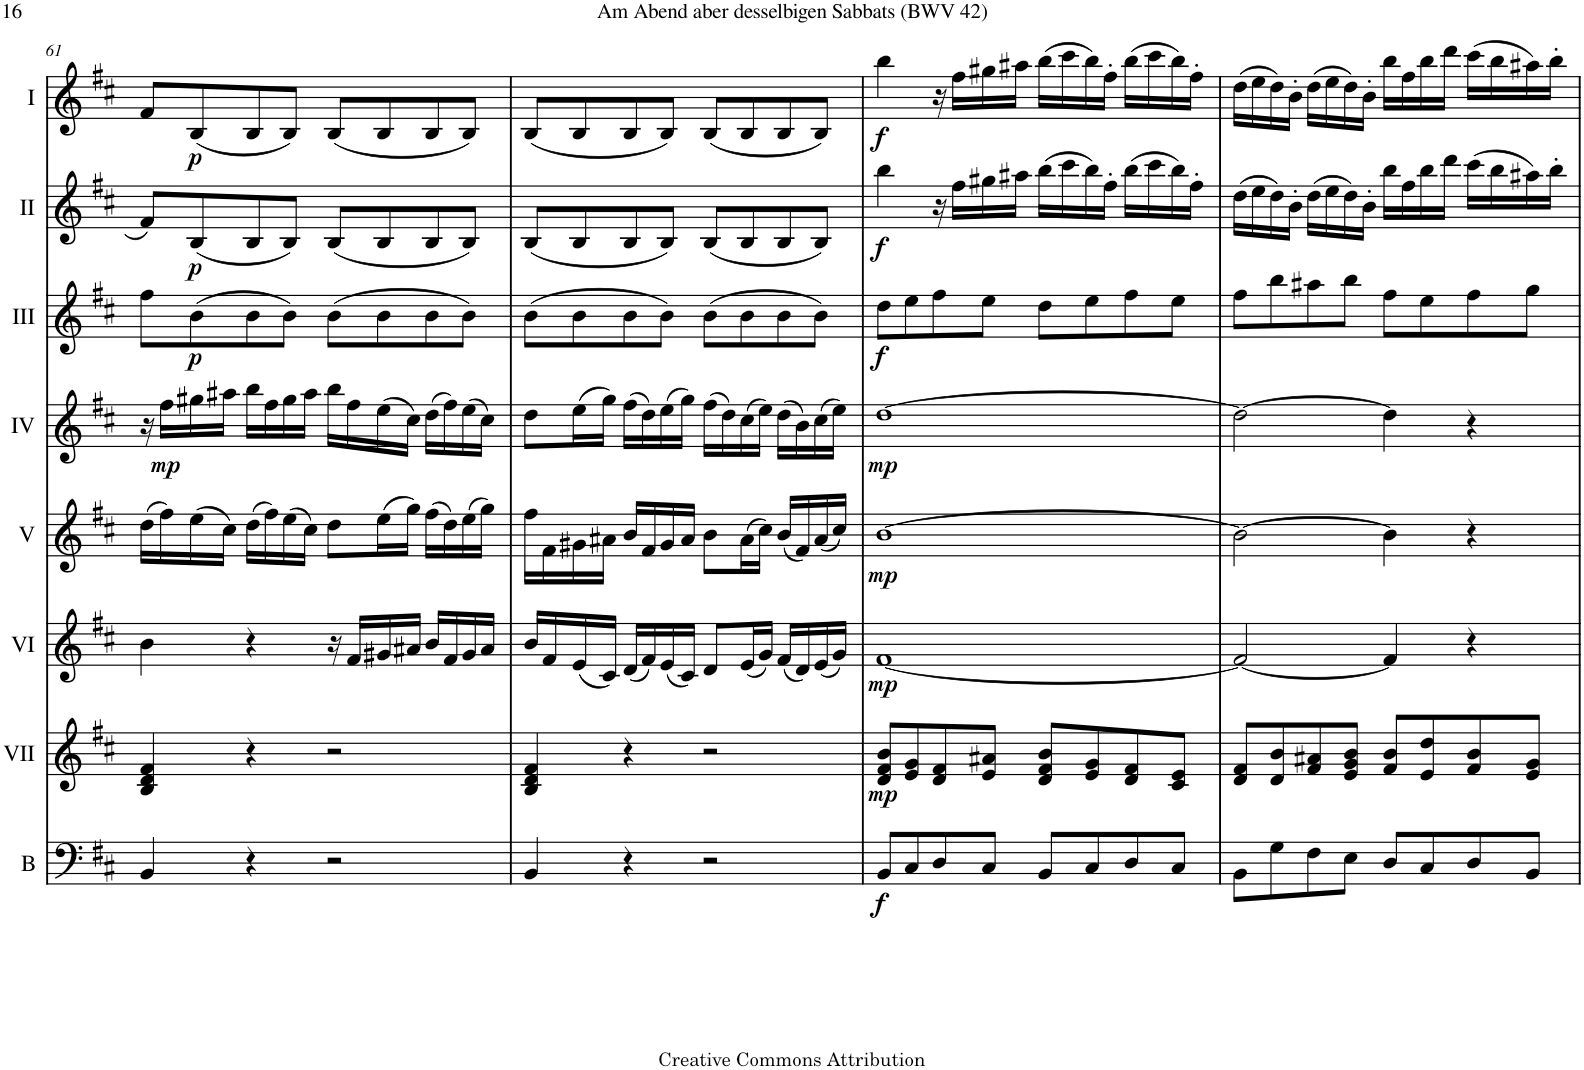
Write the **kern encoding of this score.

**kern	**dynam	**kern	**dynam	**kern	**dynam	**kern	**dynam	**kern	**dynam	**kern	**dynam	**kern	**dynam	**kern	**dynam
*part8	*part8	*part7	*part7	*part6	*part6	*part5	*part5	*part4	*part4	*part3	*part3	*part2	*part2	*part1	*part1
*staff8	*staff8	*staff7	*staff7	*staff6	*staff6	*staff5	*staff5	*staff4	*staff4	*staff3	*staff3	*staff2	*staff2	*staff1	*staff1
*I"Bass	*	*I"Acc. 7	*	*I"Acc. 6	*	*I"Acc. 5	*	*I"Acc. 4	*	*I"Acc. 3	*	*I"Acc. 2	*	*I"Acc. 1	*
*I'B	*	*	*	*	*	*	*	*	*	*	*	*	*	*	*
!!LO:PB:g=z
*clefF4	*	*clefG2	*	*clefG2	*	*clefG2	*	*clefG2	*	*clefG2	*	*clefG2	*	*clefG2	*
*Trd7c12	*	*	*	*Trd7c12	*	*	*	*	*	*Trd7c12	*	*	*	*	*
*k[f#c#]	*	*k[f#c#]	*	*k[f#c#]	*	*k[f#c#]	*	*k[f#c#]	*	*k[f#c#]	*	*k[f#c#]	*	*k[f#c#]	*
*M2/2	*	*M2/2	*	*M2/2	*	*M2/2	*	*M2/2	*	*M2/2	*	*M2/2	*	*M2/2	*
*met(c|)	*	*met(c|)	*	*met(c|)	*	*met(c|)	*	*met(c|)	*	*met(c|)	*	*met(c|)	*	*met(c|)	*
=61	=61	=61	=61	=61	=61	=61	=61	=61	=61	=61	=61	=61	=61	=61	=61
4BB/	.	4B/ 4d/ 4f#/	.	4b\	.	(16dd\LL	.	16r	.	8ff#\L	.	8f#/L	.	8f#/L	.
!	!	!	!	!	!	!	!	!	!LO:DY:b	!	!	!	!	!	!
.	.	.	.	.	.	16ff#\)	.	16ff#\LL	mp	.	.	.	.	.	.
!	!	!	!	!	!	!	!	!	!	!	!LO:DY:b	!	!LO:DY:b	!	!LO:DY:b
.	.	.	.	.	.	(16ee\	.	16gg#X\	.	(8b\	p	(8B/	p	(8B/	p
.	.	.	.	.	.	16cc#\JJ)	.	16aa#X\JJ	.	.	.	.	.	.	.
4r	.	4r	.	4r	.	(16dd\LL	.	16bb\LL	.	8b\	.	8B/	.	8B/	.
.	.	.	.	.	.	16ff#\)	.	16ff#\	.	.	.	.	.	.	.
.	.	.	.	.	.	(16ee\	.	16gg#\	.	8b\J)	.	8B/J)	.	8B/J)	.
.	.	.	.	.	.	16cc#\JJ)	.	16aa#\JJ	.	.	.	.	.	.	.
2r	.	2r	.	16r	.	8dd\L	.	16bb\LL	.	(8b\L	.	(8B/L	.	(8B/L	.
.	.	.	.	16f#/LL	.	.	.	16ff#\	.	.	.	.	.	.	.
.	.	.	.	16g#X/	.	(16ee\L	.	(16ee\	.	8b\	.	8B/	.	8B/	.
.	.	.	.	16a#X/JJ	.	16gg\JJ)	.	16cc#\JJ)	.	.	.	.	.	.	.
.	.	.	.	16b/LL	.	(16ff#\LL	.	(16dd\LL	.	8b\	.	8B/	.	8B/	.
.	.	.	.	16f#/	.	16dd\)	.	16ff#\)	.	.	.	.	.	.	.
.	.	.	.	16g#/	.	(16ee\	.	(16ee\	.	8b\J)	.	8B/J)	.	8B/J)	.
.	.	.	.	16a#/JJ	.	16gg\JJ)	.	16cc#\JJ)	.	.	.	.	.	.	.
=62	=62	=62	=62	=62	=62	=62	=62	=62	=62	=62	=62	=62	=62	=62	=62
4BB/	.	4B/ 4d/ 4f#/	.	16b/LL	.	16ff#\LL	.	8dd\L	.	(8b\L	.	(8B/L	.	(8B/L	.
.	.	.	.	16f#/	.	16f#\	.	.	.	.	.	.	.	.	.
.	.	.	.	(16e/	.	16g#X\	.	(16ee\L	.	8b\	.	8B/	.	8B/	.
.	.	.	.	16c#/JJ)	.	16a#X\JJ	.	16gg\JJ)	.	.	.	.	.	.	.
4r	.	4r	.	(16d/LL	.	16b/LL	.	(16ff#\LL	.	8b\	.	8B/	.	8B/	.
.	.	.	.	16f#/)	.	16f#/	.	16dd\)	.	.	.	.	.	.	.
.	.	.	.	(16e/	.	16g#/	.	(16ee\	.	8b\J)	.	8B/J)	.	8B/J)	.
.	.	.	.	16c#/JJ)	.	16a#/JJ	.	16gg\JJ)	.	.	.	.	.	.	.
2r	.	2r	.	8d/L	.	8b\L	.	(16ff#\LL	.	(8b\L	.	(8B/L	.	(8B/L	.
.	.	.	.	.	.	.	.	16dd\)	.	.	.	.	.	.	.
.	.	.	.	(16e/L	.	(16a#\L	.	(16cc#\	.	8b\	.	8B/	.	8B/	.
.	.	.	.	16g/JJ)	.	16cc#\JJ)	.	16ee\JJ)	.	.	.	.	.	.	.
.	.	.	.	(16f#/LL	.	(16b/LL	.	(16dd\LL	.	8b\	.	8B/	.	8B/	.
.	.	.	.	16d/)	.	16f#/)	.	16b\)	.	.	.	.	.	.	.
.	.	.	.	(16e/	.	(16a#/	.	(16cc#\	.	8b\J)	.	8B/J)	.	8B/J)	.
.	.	.	.	16g/JJ)	.	16cc#/JJ)	.	16ee\JJ)	.	.	.	.	.	.	.
=63	=63	=63	=63	=63	=63	=63	=63	=63	=63	=63	=63	=63	=63	=63	=63
!	!LO:DY:b	!	!LO:DY:b	!	!LO:DY:b	!	!LO:DY:b	!	!LO:DY:b	!	!LO:DY:b	!	!LO:DY:b	!	!LO:DY:b
8BB/L	f	8d/ 8f#/ 8b/L	mp	[1f#	mp	[1b	mp	[1dd	mp	8dd\L	f	4bb\	f	4bb\	f
8C#/	.	8e/ 8g/	.	.	.	.	.	.	.	8ee\	.	.	.	.	.
8D/	.	8d/ 8f#/	.	.	.	.	.	.	.	8ff#\	.	16r	.	16r	.
.	.	.	.	.	.	.	.	.	.	.	.	16ff#\LL	.	16ff#\LL	.
8C#/J	.	8e/ 8a#X/J	.	.	.	.	.	.	.	8ee\J	.	16gg#X\	.	16gg#X\	.
.	.	.	.	.	.	.	.	.	.	.	.	16aa#X\JJ	.	16aa#X\JJ	.
8BB/L	.	8d/ 8f#/ 8b/L	.	.	.	.	.	.	.	8dd\L	.	(16bb\LL	.	(16bb\LL	.
.	.	.	.	.	.	.	.	.	.	.	.	16ccc#\	.	16ccc#\	.
8C#/	.	8e/ 8g/	.	.	.	.	.	.	.	8ee\	.	16bb\)	.	16bb\)	.
.	.	.	.	.	.	.	.	.	.	.	.	16ff#'\JJ	.	16ff#'\JJ	.
8D/	.	8d/ 8f#/	.	.	.	.	.	.	.	8ff#\	.	(16bb\LL	.	(16bb\LL	.
.	.	.	.	.	.	.	.	.	.	.	.	16ccc#\	.	16ccc#\	.
8C#/J	.	8c#/ 8e/J	.	.	.	.	.	.	.	8ee\J	.	16bb\)	.	16bb\)	.
.	.	.	.	.	.	.	.	.	.	.	.	16ff#'\JJ	.	16ff#'\JJ	.
=64	=64	=64	=64	=64	=64	=64	=64	=64	=64	=64	=64	=64	=64	=64	=64
8BB\L	.	8d/ 8f#/L	.	2f#/_	.	2b\_	.	2dd\_	.	8ff#\L	.	(16dd\LL	.	(16dd\LL	.
.	.	.	.	.	.	.	.	.	.	.	.	16ee\	.	16ee\	.
8G\	.	8d/ 8b/	.	.	.	.	.	.	.	8bb\	.	16dd\)	.	16dd\)	.
.	.	.	.	.	.	.	.	.	.	.	.	16b'\JJ	.	16b'\JJ	.
8F#\	.	8f#/ 8a#X/	.	.	.	.	.	.	.	8aa#X\	.	(16dd\LL	.	(16dd\LL	.
.	.	.	.	.	.	.	.	.	.	.	.	16ee\	.	16ee\	.
8E\J	.	8e/ 8g/ 8b/J	.	.	.	.	.	.	.	8bb\J	.	16dd\)	.	16dd\)	.
.	.	.	.	.	.	.	.	.	.	.	.	16b'\JJ	.	16b'\JJ	.
8D/L	.	8f#/ 8b/L	.	4f#/]	.	4b\]	.	4dd\]	.	8ff#\L	.	16bb\LL	.	16bb\LL	.
.	.	.	.	.	.	.	.	.	.	.	.	16ff#\	.	16ff#\	.
8C#/	.	8e/ 8dd/	.	.	.	.	.	.	.	8ee\	.	16bb\	.	16bb\	.
.	.	.	.	.	.	.	.	.	.	.	.	16ddd\JJ	.	16ddd\JJ	.
8D/	.	8f#/ 8b/	.	4r	.	4r	.	4r	.	8ff#\	.	(16ccc#\LL	.	(16ccc#\LL	.
.	.	.	.	.	.	.	.	.	.	.	.	16bb\	.	16bb\	.
8BB/J	.	8e/ 8g/J	.	.	.	.	.	.	.	8gg\J	.	16aa#X\)	.	16aa#X\)	.
.	.	.	.	.	.	.	.	.	.	.	.	16bb'\JJ	.	16bb'\JJ	.
=	=	=	=	=	=	=	=	=	=	=	=	=	=	=	=
*-	*-	*-	*-	*-	*-	*-	*-	*-	*-	*-	*-	*-	*-	*-	*-
